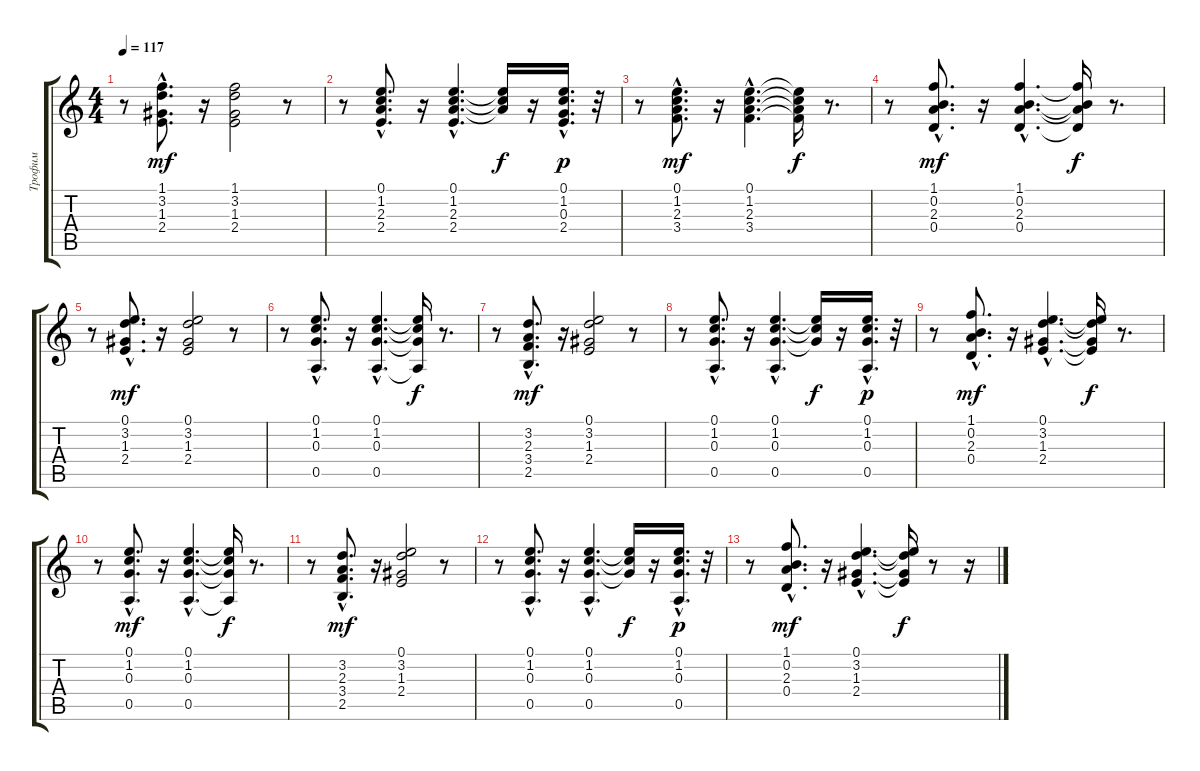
\track ("Трофим" "Трофим") {instrument acousticguitarsteel}
\staff {score tabs}
\tuning (E4 B3 G3 D3 A2 E2) {hide}
\ts (4 4)
\tempo 117
\clef g2
\ks c
r.8{dy f} (1.1{hac} 3.2{hac} 1.3{hac} 2.4{hac}).8{d dy mf} r.16 (1.1 3.2 1.3 2.4).2 r.8 |
r.8 (0.1{hac} 1.2{hac} 2.3{hac} 2.4{hac}).8{d} r.16 (0.1{hac} 1.2{hac} 2.3{hac} 2.4{hac}).4{d} (0.1{t} 1.2{t} 2.3{t}).16{dy f} r.16 (0.1{hac} 1.2{hac} 0.3{hac} 2.4{hac}).16{d dy p} r.32 |
r.8 (0.1{hac} 1.2{hac} 2.3{hac} 3.4{hac}).8{d dy mf} r.16 (0.1{hac} 1.2{hac} 2.3{hac} 3.4{hac}).4{d} (0.1{t} 1.2{t} 2.3{t} 3.4{t}).16{dy f} r.8{d} |
r.8 (1.1{hac} 0.2{hac} 2.3{hac} 0.4{hac}).8{d dy mf} r.16 (1.1{hac} 0.2{hac} 2.3{hac} 0.4{hac}).4{d} (1.1{t} 0.2{t} 2.3{t} 0.4{t}).16{dy f} r.8{d} |
r.8 (0.1{hac} 3.2{hac} 1.3{hac} 2.4{hac}).8{d dy mf} r.16 (0.1 3.2 1.3 2.4).2 r.8 |
r.8 (0.1{hac} 1.2{hac} 0.3{hac} 0.5{hac}).8{d} r.16 (0.1{hac} 1.2{hac} 0.3{hac} 0.5{hac}).4{d} (0.1{t} 1.2{t} 0.3{t} 0.5{t}).16{dy f} r.8{d} |
r.8 (3.2{hac} 2.3{hac} 3.4{hac} 2.5{hac}).8{d dy mf} r.16 (0.1 3.2 1.3 2.4).2 r.8 |
r.8 (0.1{hac} 1.2{hac} 0.3{hac} 0.5{hac}).8{d} r.16 (0.1{hac} 1.2{hac} 0.3{hac} 0.5{hac}).4{d} (0.1{t} 1.2{t} 0.3{t}).16{dy f} r.16 (0.1{hac} 1.2{hac} 0.3{hac} 0.5{hac}).16{d dy p} r.32 |
r.8 (1.1{hac} 0.2{hac} 2.3{hac} 0.4{hac}).8{d dy mf} r.16 (0.1{hac} 3.2{hac} 1.3{hac} 2.4{hac}).4{d} (0.1{t} 3.2{t} 1.3{t} 2.4{t}).16{dy f} r.8{d} |
r.8 (0.1{hac} 1.2{hac} 0.3{hac} 0.5{hac}).8{d dy mf} r.16 (0.1{hac} 1.2{hac} 0.3{hac} 0.5{hac}).4{d} (0.1{t} 1.2{t} 0.3{t} 0.5{t}).16{dy f} r.8{d} |
r.8 (3.2{hac} 2.3{hac} 3.4{hac} 2.5{hac}).8{d dy mf} r.16 (0.1 3.2 1.3 2.4).2 r.8 |
r.8 (0.1{hac} 1.2{hac} 0.3{hac} 0.5{hac}).8{d} r.16 (0.1{hac} 1.2{hac} 0.3{hac} 0.5{hac}).4{d} (0.1{t} 1.2{t} 0.3{t}).16{dy f} r.16 (0.1{hac} 1.2{hac} 0.3{hac} 0.5{hac}).16{d dy p} r.32 |
r.8 (1.1{hac} 0.2{hac} 2.3{hac} 0.4{hac}).8{d dy mf} r.16 (0.1{hac} 3.2{hac} 1.3{hac} 2.4{hac}).4{d} (0.1{t} 3.2{t} 1.3{t} 2.4{t}).16{dy f} r.8 r.16
